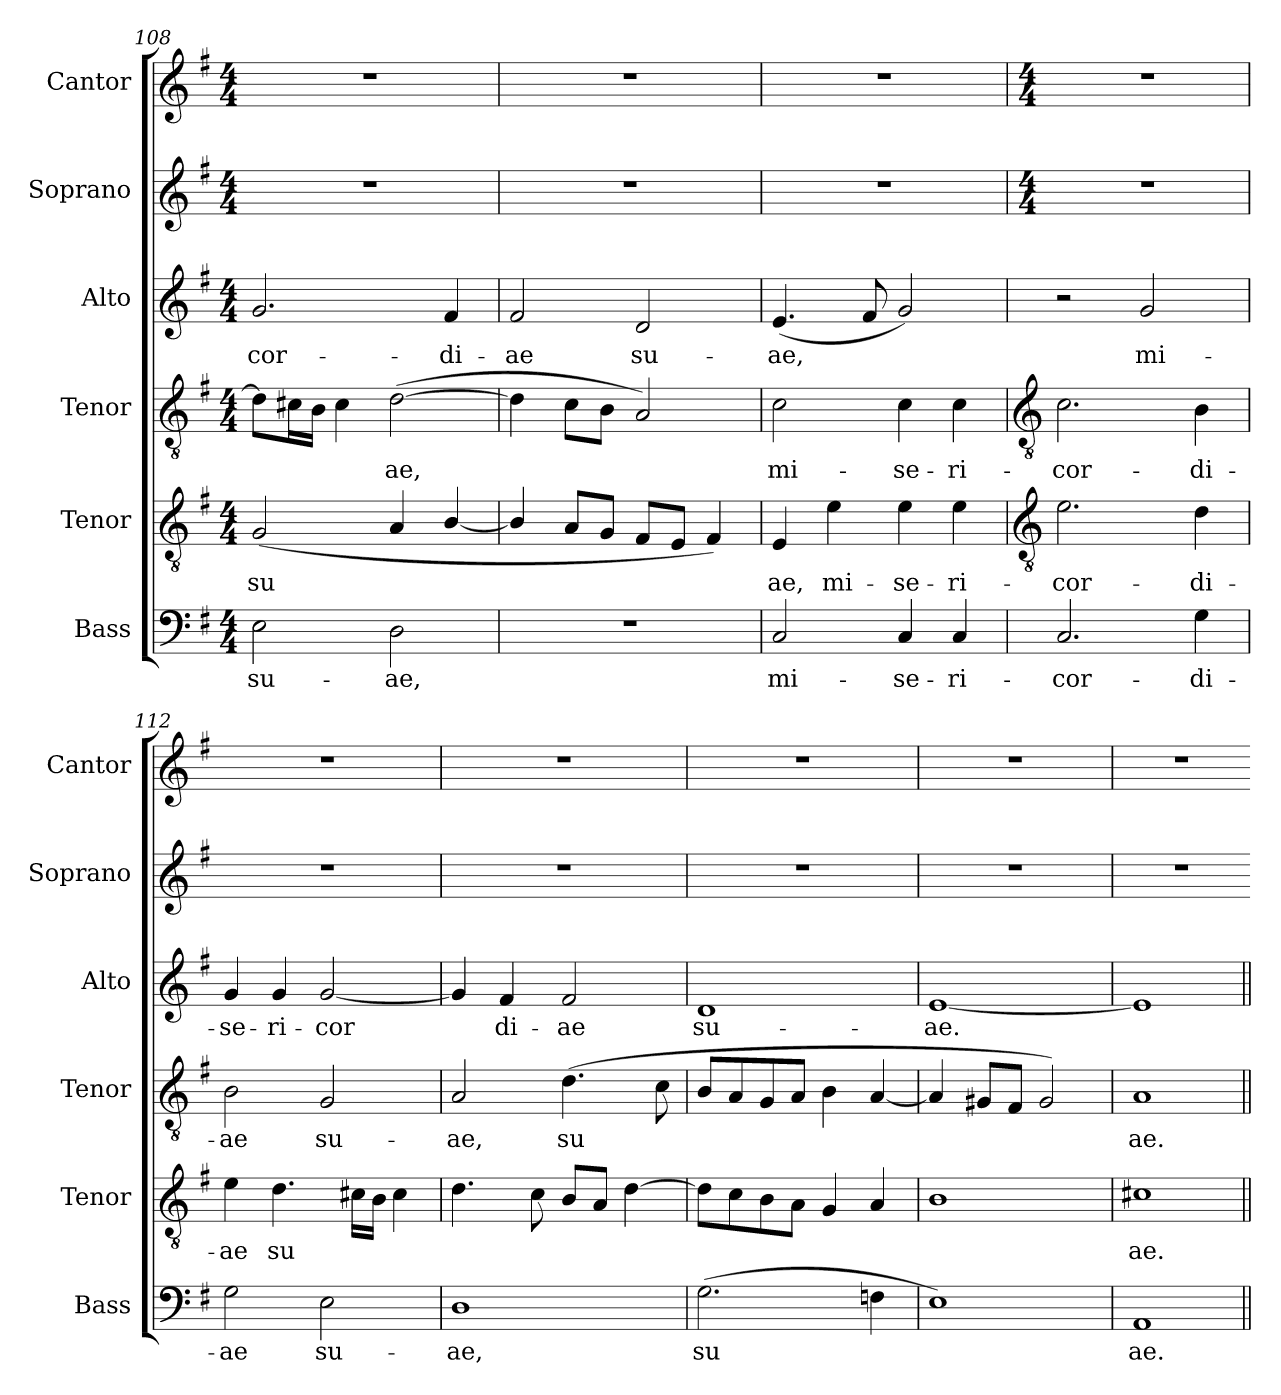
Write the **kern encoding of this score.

**kern	**text	**kern	**text	**kern	**text	**kern	**text	**kern	**kern
*part6	*part6	*part5	*part5	*part4	*part4	*part3	*part3	*part2	*part1
*staff6	*staff6	*staff5	*staff5	*staff4	*staff4	*staff3	*staff3	*staff2	*staff1
*I"Bass	*	*I"Tenor	*	*I"Tenor	*	*I"Alto	*	*I"Soprano	*I"Cantor
*I'Bass	*	*I'Tenor	*	*I'Tenor	*	*I'Alto	*	*I'Soprano	*I'Cantor
*clefF4	*	*clefGv2	*	*clefGv2	*	*clefG2	*	*clefG2	*clefG2
*k[f#]	*	*k[f#]	*	*k[f#]	*	*k[f#]	*	*k[f#]	*k[f#]
*G:	*	*G:	*	*G:	*	*G:	*	*G:	*G:
*M4/4	*	*M4/4	*	*M4/4	*	*M4/4	*	*M4/4	*M4/4
=108	=108	=108	=108	=108	=108	=108	=108	=108	=108
!	!LO:LY:b	!	!LO:LY:b	!	!	!	!LO:LY:b	!	!
2E	su-	(<2G	su	8dL]	.	2.g	-cor-	1r	1r
.	.	.	.	16c#L	.	.	.	.	.
.	.	.	.	16BJJ	.	.	.	.	.
.	.	.	.	4c#	.	.	.	.	.
!	!LO:LY:b	!	!	!	!LO:LY:b	!	!	!	!
2D	-ae,	4A	.	(>[2d	ae,	.	.	.	.
!	!	!	!	!	!	!	!LO:LY:b	!	!
.	.	[4B/	.	.	.	4f#	-di-	.	.
=109	=109	=109	=109	=109	=109	=109	=109	=109	=109
!	!	!	!	!	!	!	!LO:LY:b	!	!
1r	.	4B/]	.	4d]	.	2f#	-ae	1r	1r
.	.	8AL	.	8cL	.	.	.	.	.
.	.	8GJ	.	8BJ	.	.	.	.	.
!	!	!	!	!	!	!	!LO:LY:b	!	!
.	.	8F#L	.	2A)	.	2d	su-	.	.
.	.	8EJ	.	.	.	.	.	.	.
.	.	4F#)	.	.	.	.	.	.	.
=110	=110	=110	=110	=110	=110	=110	=110	=110	=110
!	!LO:LY:b	!	!LO:LY:b	!	!LO:LY:b	!	!LO:LY:b	!	!
2C	mi-	4E	ae,	2c	mi-	(<4.e	-ae,	1r	1r
!	!	!	!LO:LY:b	!	!	!	!	!	!
.	.	4e	mi-	.	.	.	.	.	.
.	.	.	.	.	.	8f#	.	.	.
!	!LO:LY:b	!	!LO:LY:b	!	!LO:LY:b	!	!	!	!
4C	-se-	4e	-se-	4c	-se-	2g)	.	.	.
!	!LO:LY:b	!	!LO:LY:b	!	!LO:LY:b	!	!	!	!
4C	-ri-	4e	-ri-	4c	-ri-	.	.	.	.
!!LO:LB:g=z
=111	=111	=111	=111	=111	=111	=111	=111	=111	=111
*	*	*clefGv2	*	*clefGv2	*	*	*	*	*
*	*	*	*	*	*	*	*	*M4/4	*M4/4
!	!LO:LY:b	!	!LO:LY:b	!	!LO:LY:b	!	!	!	!
2.C	-cor-	2.e	-cor-	2.c	-cor-	2r	.	1r	1r
!	!	!	!	!	!	!	!LO:LY:b	!	!
.	.	.	.	.	.	2g	mi-	.	.
!	!LO:LY:b	!	!LO:LY:b	!	!LO:LY:b	!	!	!	!
4G	-di-	4d	-di-	4B	-di-	.	.	.	.
=112	=112	=112	=112	=112	=112	=112	=112	=112	=112
!	!LO:LY:b	!	!LO:LY:b	!	!LO:LY:b	!	!LO:LY:b	!	!
2G	-ae	4e	-ae	2B	-ae	4g	-se-	1r	1r
!	!	!	!LO:LY:b	!	!	!	!LO:LY:b	!	!
.	.	4.d	su	.	.	4g	-ri-	.	.
!	!LO:LY:b	!	!	!	!LO:LY:b	!	!LO:LY:b	!	!
2E	su-	.	.	2G	su-	[2g	-cor	.	.
.	.	16c#LL	.	.	.	.	.	.	.
.	.	16BJJ	.	.	.	.	.	.	.
.	.	4c#	.	.	.	.	.	.	.
=113	=113	=113	=113	=113	=113	=113	=113	=113	=113
!	!LO:LY:b	!	!	!	!LO:LY:b	!	!	!	!
1D	-ae,	4.d	.	2A	-ae,	4g]	.	1r	1r
!	!	!	!	!	!	!	!LO:LY:b	!	!
.	.	.	.	.	.	4f#	di-	.	.
.	.	8c	.	.	.	.	.	.	.
!	!	!	!	!	!LO:LY:b	!	!LO:LY:b	!	!
.	.	8BL	.	(<4.d	su	2f#	-ae	.	.
.	.	8AJ	.	.	.	.	.	.	.
.	.	[4d	.	.	.	.	.	.	.
.	.	.	.	8c	.	.	.	.	.
=114	=114	=114	=114	=114	=114	=114	=114	=114	=114
!	!LO:LY:b	!	!	!	!	!	!LO:LY:b	!	!
(<2.G	su	8dL]	.	8BL	.	1d	su-	1r	1r
.	.	8c	.	8A	.	.	.	.	.
.	.	8B	.	8G	.	.	.	.	.
.	.	8AJ	.	8AJ	.	.	.	.	.
.	.	4G	.	4B	.	.	.	.	.
4F	.	4A	.	[4A	.	.	.	.	.
=115	=115	=115	=115	=115	=115	=115	=115	=115	=115
!	!	!	!	!	!	!	!LO:LY:b	!	!
1E)	.	1B	.	4A]	.	[1e	-ae.	1r	1r
.	.	.	.	8G#XL	.	.	.	.	.
.	.	.	.	8F#J	.	.	.	.	.
.	.	.	.	2G#)	.	.	.	.	.
=116	=116	=116	=116	=116	=116	=116	=116	=116	=116
!	!LO:LY:b	!	!LO:LY:b	!	!LO:LY:b	!	!	!	!
1AA	ae.	1c#X	ae.	1A	ae.	1e]	.	1r	1r
=||	=	=||	=	=||	=	=||	=	=	=
*-	*-	*-	*-	*-	*-	*-	*-	*-	*-
